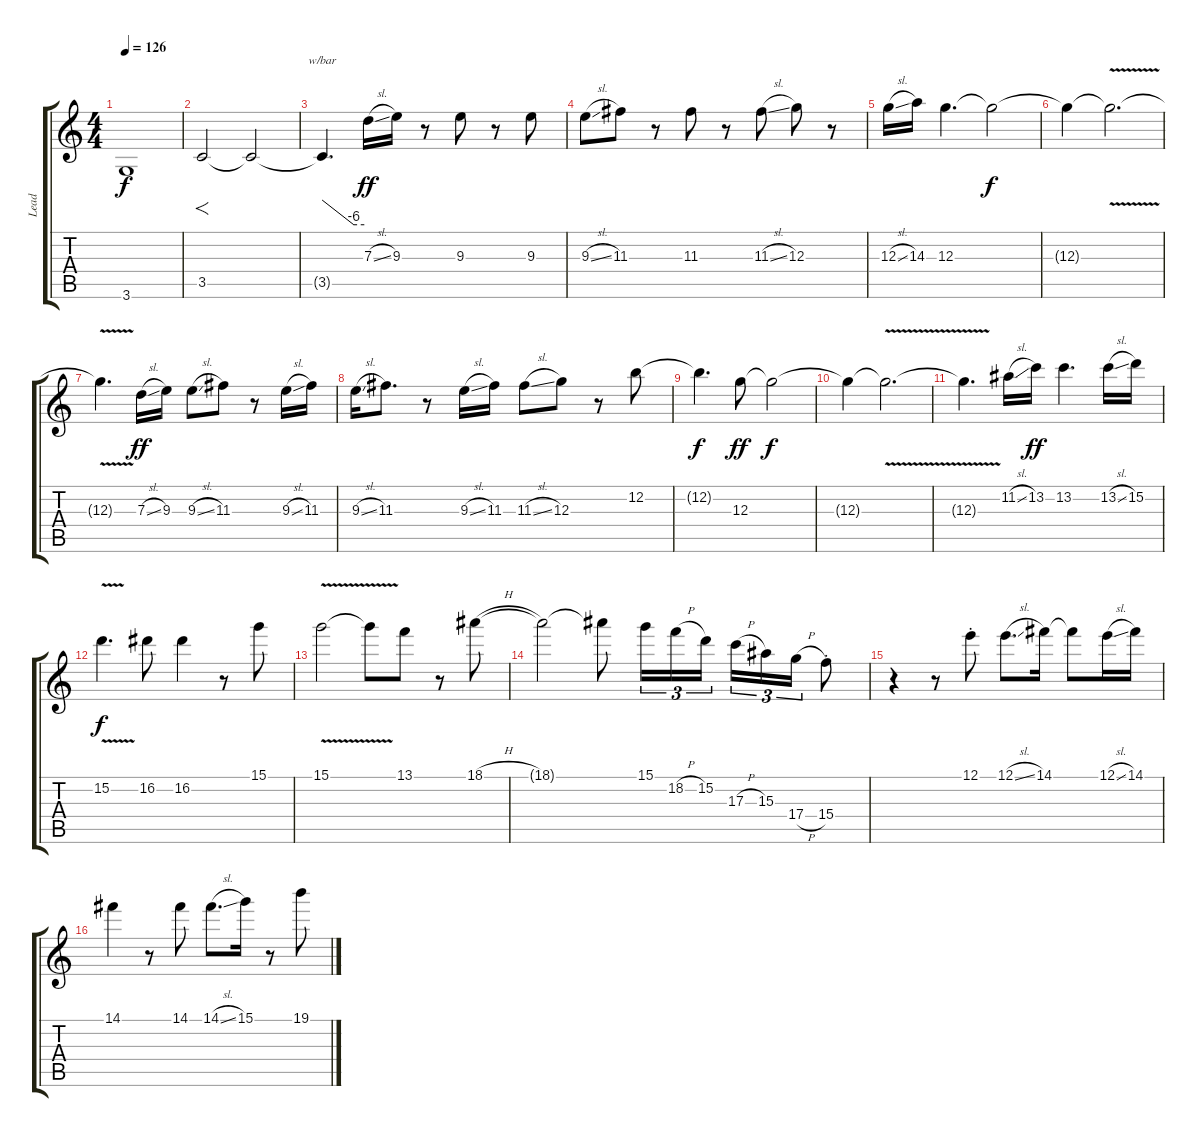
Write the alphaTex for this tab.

\track ("Lead" "Lead") {instrument distortionguitar}
\staff {score tabs}
\tuning (E4 B3 G3 D3 A2 E2) {hide}
\ts (4 4)
\tempo 126
\clef g2
\ks c
3.6{t}.1{dy f} |
3.5.2{f} 3.5{t}.2 |
3.5{t}.4{d tbe (custom default 0 0 45 -24 60 -24)} 7.3{sl}.16{dy ff} 9.3.16 r.8 9.3.8 r.8 9.3.8 |
9.3{sl}.8 11.3.8 r.8 11.3.8 r.8 11.3{sl}.8 12.3.8 r.8 |
12.3{sl}.16 14.3.16 12.3.4{d} 12.3{t}.2{dy f} |
12.3{t}.4 12.3{v t}.2{d} |
12.3{t}.4{d} 7.3{sl}.16{dy ff} 9.3.16 9.3{sl}.8 11.3.8 r.8 9.3{sl}.16 11.3.16 |
9.3{sl}.16 11.3.8{d} r.8 9.3{sl}.16 11.3.16 11.3{sl}.8 12.3.8 r.8 12.2.8 |
12.2{t}.4{d dy f} 12.3.8{dy ff} 12.3{t}.2{dy f} |
12.3{t}.4 12.3{v t}.2{d} |
12.3{t}.4{d} 11.2{sl}.16 13.2.16{dy ff} 13.2.4{d} 13.2{sl}.16 15.2.16 |
15.2{v}.4{d dy f} 16.2.8 16.2.4 r.8 15.1.8 |
15.1{v}.2 15.1{t}.8 13.1.8 r.8 18.1{h}.8 |
18.1{t}.2 18.1{t}.8 15.1.16{tu (3 2)} 18.2{h}.16{tu (3 2)} 15.2.16{tu (3 2)} 17.3{h}.16{tu (3 2)} 15.3.16{tu (3 2)} 17.4{h}.16{tu (3 2)} 15.4{st}.8 |
r.4 r.8 12.1{st}.8 12.1{sl}.8{d} 14.1.16 14.1{t}.8 12.1{sl}.16 14.1.16 |
14.1.4 r.8 14.1.8 14.1{sl}.8{d} 15.1.16 r.8 19.1.8
